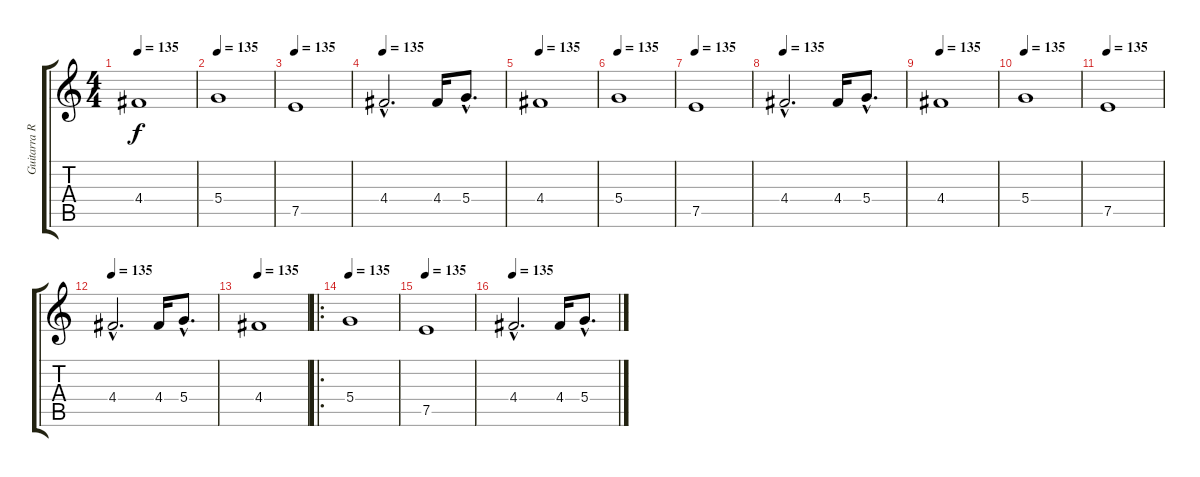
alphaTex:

\track ("Guitarra Ritmica" "Guitarra R") {instrument distortionguitar}
\staff {score tabs}
\tuning (E4 B3 G3 D3 A2 E2) {hide}
\ts (4 4)
\tempo 135
\clef g2
\ks c
4.4.1{dy f} |
\tempo 135
5.4.1 |
\tempo 135
7.5.1 |
\tempo 135
4.4{hac}.2{d} 4.4.16 5.4{hac}.8{d} |
\tempo 135
4.4.1 |
\tempo 135
5.4.1 |
\tempo 135
7.5.1 |
\tempo 135
4.4{hac}.2{d} 4.4.16 5.4{hac}.8{d} |
\tempo 135
4.4.1 |
\tempo 135
5.4.1 |
\tempo 135
7.5.1 |
\tempo 135
4.4{hac}.2{d} 4.4.16 5.4{hac}.8{d} |
\tempo 135
4.4.1 |
\ro
\tempo 135
5.4.1 |
\tempo 135
7.5.1 |
\tempo 135
4.4{hac}.2{d} 4.4.16 5.4{hac}.8{d}
